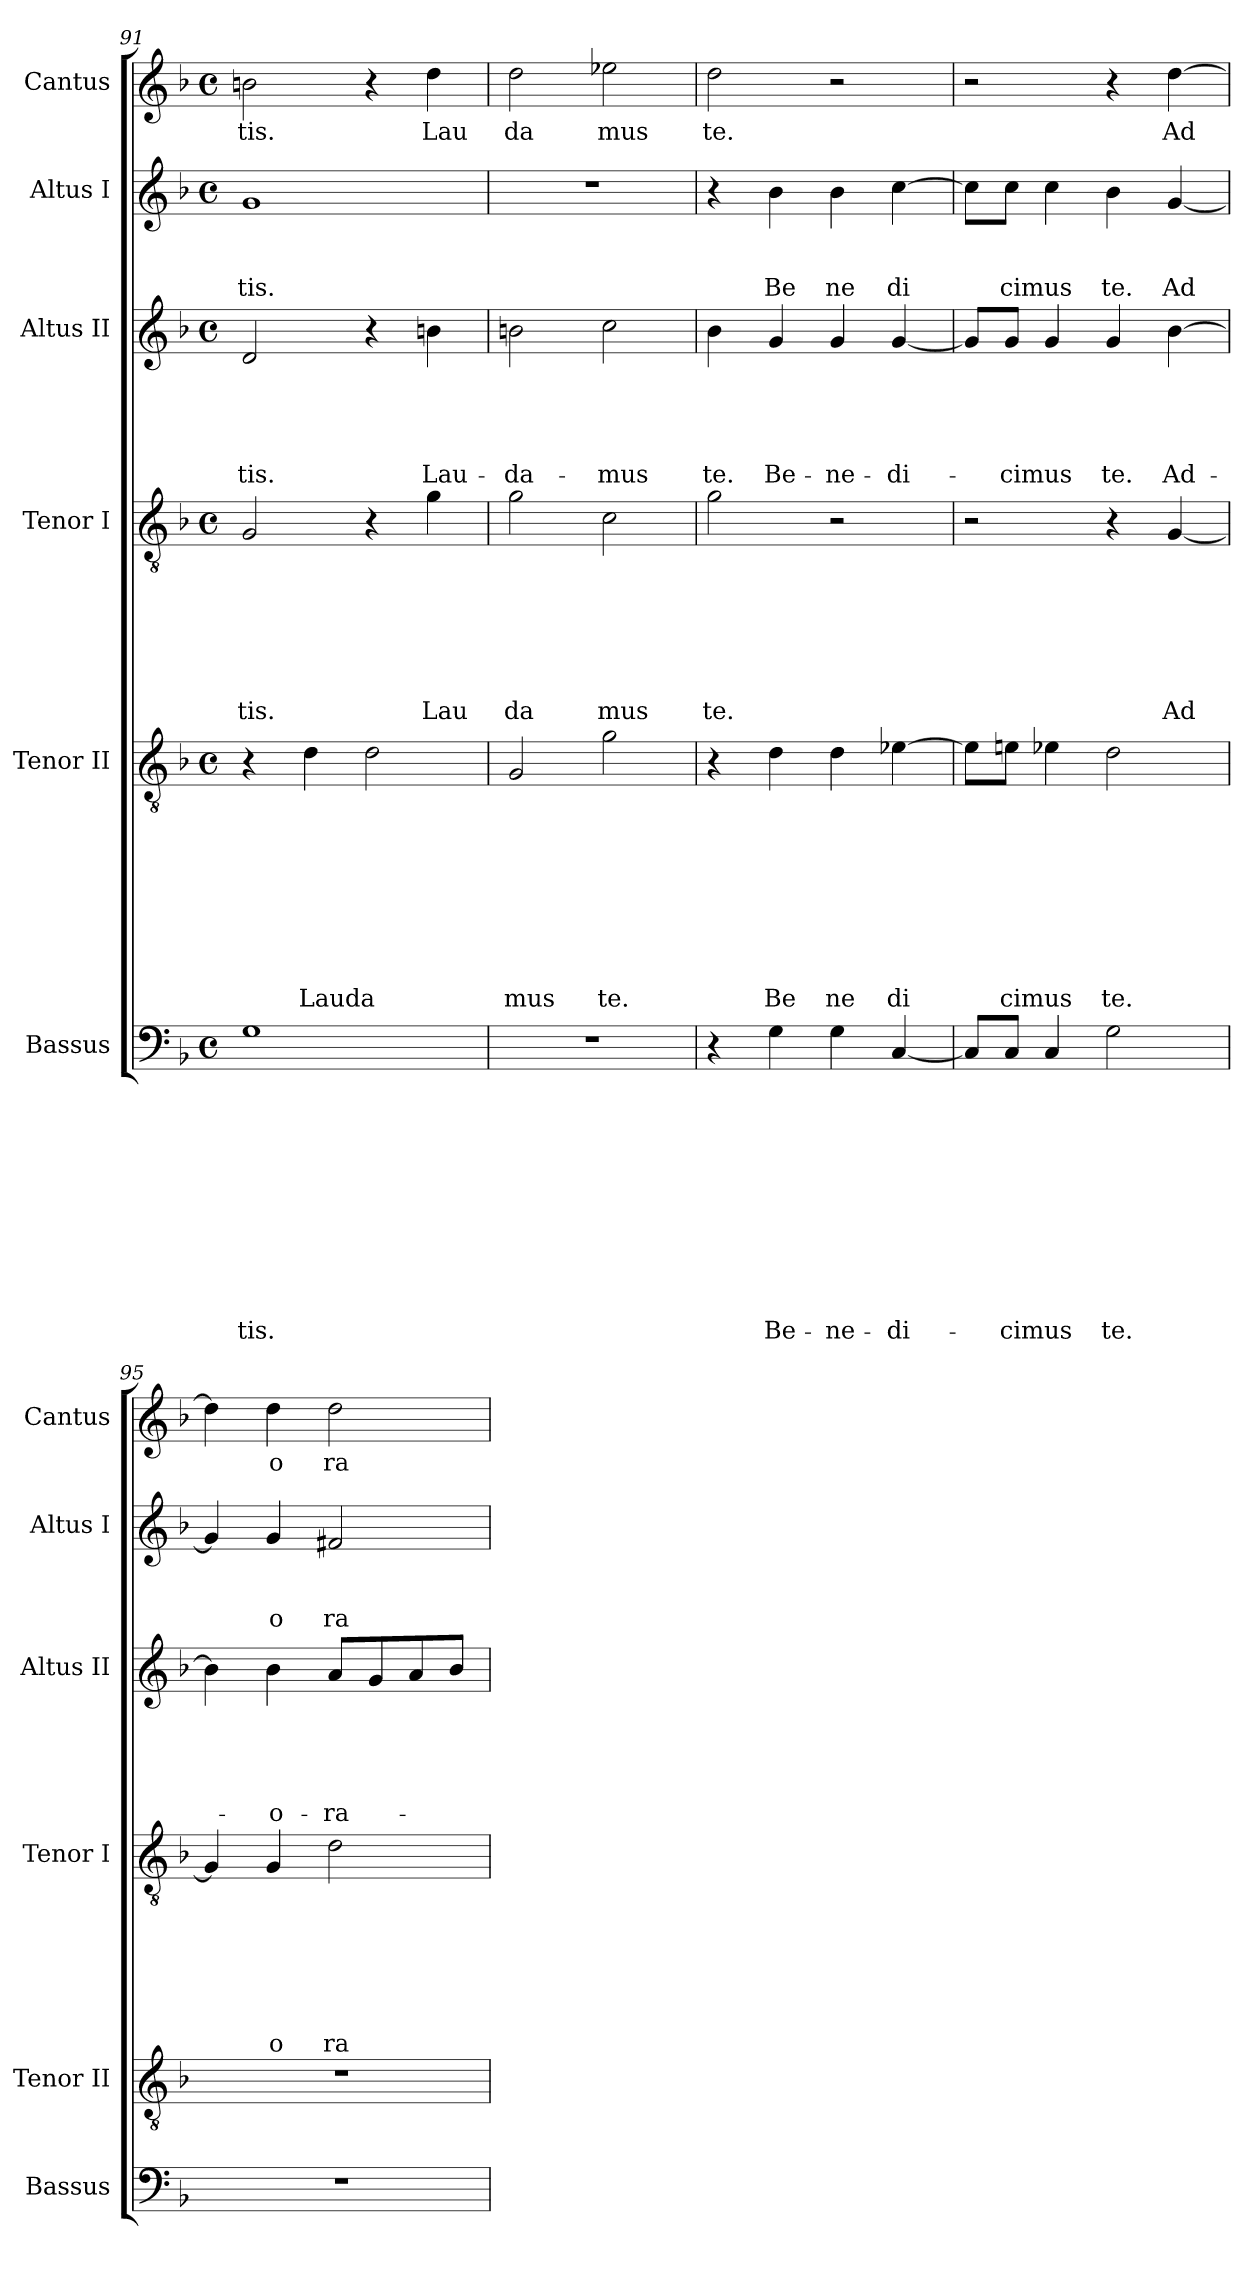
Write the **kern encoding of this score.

**kern	**text	**text	**text	**text	**text	**text	**text	**text	**text	**text	**text	**kern	**text	**text	**text	**text	**text	**text	**text	**text	**text	**kern	**text	**text	**text	**text	**text	**text	**text	**kern	**text	**text	**text	**text	**text	**kern	**text	**text	**text	**kern	**text
*part6	*part6	*part6	*part6	*part6	*part6	*part6	*part6	*part6	*part6	*part6	*part6	*part5	*part5	*part5	*part5	*part5	*part5	*part5	*part5	*part5	*part5	*part4	*part4	*part4	*part4	*part4	*part4	*part4	*part4	*part3	*part3	*part3	*part3	*part3	*part3	*part2	*part2	*part2	*part2	*part1	*part1
*staff6	*staff6	*staff6	*staff6	*staff6	*staff6	*staff6	*staff6	*staff6	*staff6	*staff6	*staff6	*staff5	*staff5	*staff5	*staff5	*staff5	*staff5	*staff5	*staff5	*staff5	*staff5	*staff4	*staff4	*staff4	*staff4	*staff4	*staff4	*staff4	*staff4	*staff3	*staff3	*staff3	*staff3	*staff3	*staff3	*staff2	*staff2	*staff2	*staff2	*staff1	*staff1
*I"Bassus	*	*	*	*	*	*	*	*	*	*	*	*I"Tenor II	*	*	*	*	*	*	*	*	*	*I"Tenor I	*	*	*	*	*	*	*	*I"Altus II	*	*	*	*	*	*I"Altus I	*	*	*	*I"Cantus	*
*I'Bassus	*	*	*	*	*	*	*	*	*	*	*	*I'Tenor II	*	*	*	*	*	*	*	*	*	*I'Tenor I	*	*	*	*	*	*	*	*I'Altus II	*	*	*	*	*	*I'Altus I	*	*	*	*I'Cantus	*
*clefF4	*	*	*	*	*	*	*	*	*	*	*	*clefGv2	*	*	*	*	*	*	*	*	*	*clefGv2	*	*	*	*	*	*	*	*clefG2	*	*	*	*	*	*clefG2	*	*	*	*clefG2	*
*k[b-]	*	*	*	*	*	*	*	*	*	*	*	*k[b-]	*	*	*	*	*	*	*	*	*	*k[b-]	*	*	*	*	*	*	*	*k[b-]	*	*	*	*	*	*k[b-]	*	*	*	*k[b-]	*
*F:	*	*	*	*	*	*	*	*	*	*	*	*F:	*	*	*	*	*	*	*	*	*	*F:	*	*	*	*	*	*	*	*F:	*	*	*	*	*	*F:	*	*	*	*F:	*
*M4/4	*	*	*	*	*	*	*	*	*	*	*	*M4/4	*	*	*	*	*	*	*	*	*	*M4/4	*	*	*	*	*	*	*	*M4/4	*	*	*	*	*	*M4/4	*	*	*	*M4/4	*
*met(c)	*	*	*	*	*	*	*	*	*	*	*	*met(c)	*	*	*	*	*	*	*	*	*	*met(c)	*	*	*	*	*	*	*	*met(c)	*	*	*	*	*	*met(c)	*	*	*	*met(c)	*
=91	=91	=91	=91	=91	=91	=91	=91	=91	=91	=91	=91	=91	=91	=91	=91	=91	=91	=91	=91	=91	=91	=91	=91	=91	=91	=91	=91	=91	=91	=91	=91	=91	=91	=91	=91	=91	=91	=91	=91	=91	=91
!	!	!	!	!	!	!	!	!	!	!	!LO:LY:b	!	!	!	!	!	!	!	!	!	!	!	!	!	!	!	!	!	!LO:LY:b	!	!	!	!	!	!LO:LY:b	!	!	!	!LO:LY:b	!	!LO:LY:b
1G	.	.	.	.	.	.	.	.	.	.	-tis.	4r	.	.	.	.	.	.	.	.	.	2G/	.	.	.	.	.	.	tis.	2d/	.	.	.	.	-tis.	1g	.	.	tis.	2bn\	tis.
!	!	!	!	!	!	!	!	!	!	!	!	!	!	!	!	!	!	!	!	!	!LO:LY:b	!	!	!	!	!	!	!	!	!	!	!	!	!	!	!	!	!	!	!	!
.	.	.	.	.	.	.	.	.	.	.	.	4d\	.	.	.	.	.	.	.	.	Lauda	.	.	.	.	.	.	.	.	.	.	.	.	.	.	.	.	.	.	.	.
.	.	.	.	.	.	.	.	.	.	.	.	2d\	.	.	.	.	.	.	.	.	.	4r	.	.	.	.	.	.	.	4r	.	.	.	.	.	.	.	.	.	4r	.
!	!	!	!	!	!	!	!	!	!	!	!	!	!	!	!	!	!	!	!	!	!	!	!	!	!	!	!	!	!LO:LY:b	!	!	!	!	!	!LO:LY:b	!	!	!	!	!	!LO:LY:b
.	.	.	.	.	.	.	.	.	.	.	.	.	.	.	.	.	.	.	.	.	.	4g\	.	.	.	.	.	.	Lau	4bn\	.	.	.	.	Lau-	.	.	.	.	4dd\	Lau
=92	=92	=92	=92	=92	=92	=92	=92	=92	=92	=92	=92	=92	=92	=92	=92	=92	=92	=92	=92	=92	=92	=92	=92	=92	=92	=92	=92	=92	=92	=92	=92	=92	=92	=92	=92	=92	=92	=92	=92	=92	=92
!	!	!	!	!	!	!	!	!	!	!	!	!	!	!	!	!	!	!	!	!	!LO:LY:b	!	!	!	!	!	!	!	!LO:LY:b	!	!	!	!	!	!LO:LY:b	!	!	!	!	!	!LO:LY:b
1r	.	.	.	.	.	.	.	.	.	.	.	2G/	.	.	.	.	.	.	.	.	mus	2g\	.	.	.	.	.	.	da	2bn\	.	.	.	.	-da-	1r	.	.	.	2dd\	da
!	!	!	!	!	!	!	!	!	!	!	!	!	!	!	!	!	!	!	!	!	!LO:LY:b	!	!	!	!	!	!	!	!LO:LY:b	!	!	!	!	!	!LO:LY:b	!	!	!	!	!	!LO:LY:b
.	.	.	.	.	.	.	.	.	.	.	.	2g\	.	.	.	.	.	.	.	.	te.	2c\	.	.	.	.	.	.	mus	2cc\	.	.	.	.	-mus	.	.	.	.	2ee-X\	mus
=93	=93	=93	=93	=93	=93	=93	=93	=93	=93	=93	=93	=93	=93	=93	=93	=93	=93	=93	=93	=93	=93	=93	=93	=93	=93	=93	=93	=93	=93	=93	=93	=93	=93	=93	=93	=93	=93	=93	=93	=93	=93
!	!	!	!	!	!	!	!	!	!	!	!	!	!	!	!	!	!	!	!	!	!	!	!	!	!	!	!	!	!LO:LY:b	!	!	!	!	!	!LO:LY:b	!	!	!	!	!	!LO:LY:b
4r	.	.	.	.	.	.	.	.	.	.	.	4r	.	.	.	.	.	.	.	.	.	2g\	.	.	.	.	.	.	te.	4b-\	.	.	.	.	te.	4r	.	.	.	2dd\	te.
!	!	!	!	!	!	!	!	!	!	!	!LO:LY:b	!	!	!	!	!	!	!	!	!	!LO:LY:b	!	!	!	!	!	!	!	!	!	!	!	!	!	!LO:LY:b	!	!	!	!LO:LY:b	!	!
4G\	.	.	.	.	.	.	.	.	.	.	Be-	4d\	.	.	.	.	.	.	.	.	Be	.	.	.	.	.	.	.	.	4g/	.	.	.	.	Be-	4b-\	.	.	Be	.	.
!	!	!	!	!	!	!	!	!	!	!	!LO:LY:b	!	!	!	!	!	!	!	!	!	!LO:LY:b	!	!	!	!	!	!	!	!	!	!	!	!	!	!LO:LY:b	!	!	!	!LO:LY:b	!	!
4G\	.	.	.	.	.	.	.	.	.	.	-ne-	4d\	.	.	.	.	.	.	.	.	ne	2r	.	.	.	.	.	.	.	4g/	.	.	.	.	-ne-	4b-\	.	.	ne	2r	.
!	!	!	!	!	!	!	!	!	!	!	!LO:LY:b	!	!	!	!	!	!	!	!	!	!LO:LY:b	!	!	!	!	!	!	!	!	!	!	!	!	!	!LO:LY:b	!	!	!	!LO:LY:b	!	!
[<4C/	.	.	.	.	.	.	.	.	.	.	-di-	[>4e-X\	.	.	.	.	.	.	.	.	di	.	.	.	.	.	.	.	.	[<4g/	.	.	.	.	-di-	[>4cc\	.	.	di	.	.
=94	=94	=94	=94	=94	=94	=94	=94	=94	=94	=94	=94	=94	=94	=94	=94	=94	=94	=94	=94	=94	=94	=94	=94	=94	=94	=94	=94	=94	=94	=94	=94	=94	=94	=94	=94	=94	=94	=94	=94	=94	=94
8C/L]	.	.	.	.	.	.	.	.	.	.	.	8e-\L]	.	.	.	.	.	.	.	.	.	2r	.	.	.	.	.	.	.	8g/L]	.	.	.	.	.	8cc\L]	.	.	.	2r	.
!	!	!	!	!	!	!	!	!	!	!	!LO:LY:b	!	!	!	!	!	!	!	!	!	!LO:LY:b	!	!	!	!	!	!	!	!	!	!	!	!	!	!LO:LY:b	!	!	!	!LO:LY:b	!	!
8C/J	.	.	.	.	.	.	.	.	.	.	-cimus	8e\J	.	.	.	.	.	.	.	.	cimus	.	.	.	.	.	.	.	.	8g/J	.	.	.	.	-cimus	8cc\J	.	.	cimus	.	.
4C/	.	.	.	.	.	.	.	.	.	.	.	4e-X\	.	.	.	.	.	.	.	.	.	.	.	.	.	.	.	.	.	4g/	.	.	.	.	.	4cc\	.	.	.	.	.
!	!	!	!	!	!	!	!	!	!	!	!LO:LY:b	!	!	!	!	!	!	!	!	!	!LO:LY:b	!	!	!	!	!	!	!	!	!	!	!	!	!	!LO:LY:b	!	!	!	!LO:LY:b	!	!
2G\	.	.	.	.	.	.	.	.	.	.	te.	2d\	.	.	.	.	.	.	.	.	te.	4r	.	.	.	.	.	.	.	4g/	.	.	.	.	te.	4b-\	.	.	te.	4r	.
!	!	!	!	!	!	!	!	!	!	!	!	!	!	!	!	!	!	!	!	!	!	!	!	!	!	!	!	!	!LO:LY:b	!	!	!	!	!	!LO:LY:b	!	!	!	!LO:LY:b	!	!LO:LY:b
.	.	.	.	.	.	.	.	.	.	.	.	.	.	.	.	.	.	.	.	.	.	[<4G/	.	.	.	.	.	.	Ad	[>4b-\	.	.	.	.	Ad-	[<4g/	.	.	Ad	[>4dd\	Ad
=95	=95	=95	=95	=95	=95	=95	=95	=95	=95	=95	=95	=95	=95	=95	=95	=95	=95	=95	=95	=95	=95	=95	=95	=95	=95	=95	=95	=95	=95	=95	=95	=95	=95	=95	=95	=95	=95	=95	=95	=95	=95
1r	.	.	.	.	.	.	.	.	.	.	.	1r	.	.	.	.	.	.	.	.	.	4G/]	.	.	.	.	.	.	.	4b-\]	.	.	.	.	.	4g/]	.	.	.	4dd\]	.
!	!	!	!	!	!	!	!	!	!	!	!	!	!	!	!	!	!	!	!	!	!	!	!	!	!	!	!	!	!LO:LY:b	!	!	!	!	!	!LO:LY:b	!	!	!	!LO:LY:b	!	!LO:LY:b
.	.	.	.	.	.	.	.	.	.	.	.	.	.	.	.	.	.	.	.	.	.	4G/	.	.	.	.	.	.	o	4b-\	.	.	.	.	-o-	4g/	.	.	o	4dd\	o
!	!	!	!	!	!	!	!	!	!	!	!	!	!	!	!	!	!	!	!	!	!	!	!	!	!	!	!	!	!LO:LY:b	!	!	!	!	!	!LO:LY:b	!	!	!	!LO:LY:b	!	!LO:LY:b
.	.	.	.	.	.	.	.	.	.	.	.	.	.	.	.	.	.	.	.	.	.	2d\	.	.	.	.	.	.	ra	8a/L	.	.	.	.	-ra-	2f#X/	.	.	ra	2dd\	ra
.	.	.	.	.	.	.	.	.	.	.	.	.	.	.	.	.	.	.	.	.	.	.	.	.	.	.	.	.	.	8g/	.	.	.	.	.	.	.	.	.	.	.
.	.	.	.	.	.	.	.	.	.	.	.	.	.	.	.	.	.	.	.	.	.	.	.	.	.	.	.	.	.	8a/	.	.	.	.	.	.	.	.	.	.	.
.	.	.	.	.	.	.	.	.	.	.	.	.	.	.	.	.	.	.	.	.	.	.	.	.	.	.	.	.	.	8b-/J	.	.	.	.	.	.	.	.	.	.	.
=	=	=	=	=	=	=	=	=	=	=	=	=	=	=	=	=	=	=	=	=	=	=	=	=	=	=	=	=	=	=	=	=	=	=	=	=	=	=	=	=	=
*-	*-	*-	*-	*-	*-	*-	*-	*-	*-	*-	*-	*-	*-	*-	*-	*-	*-	*-	*-	*-	*-	*-	*-	*-	*-	*-	*-	*-	*-	*-	*-	*-	*-	*-	*-	*-	*-	*-	*-	*-	*-
